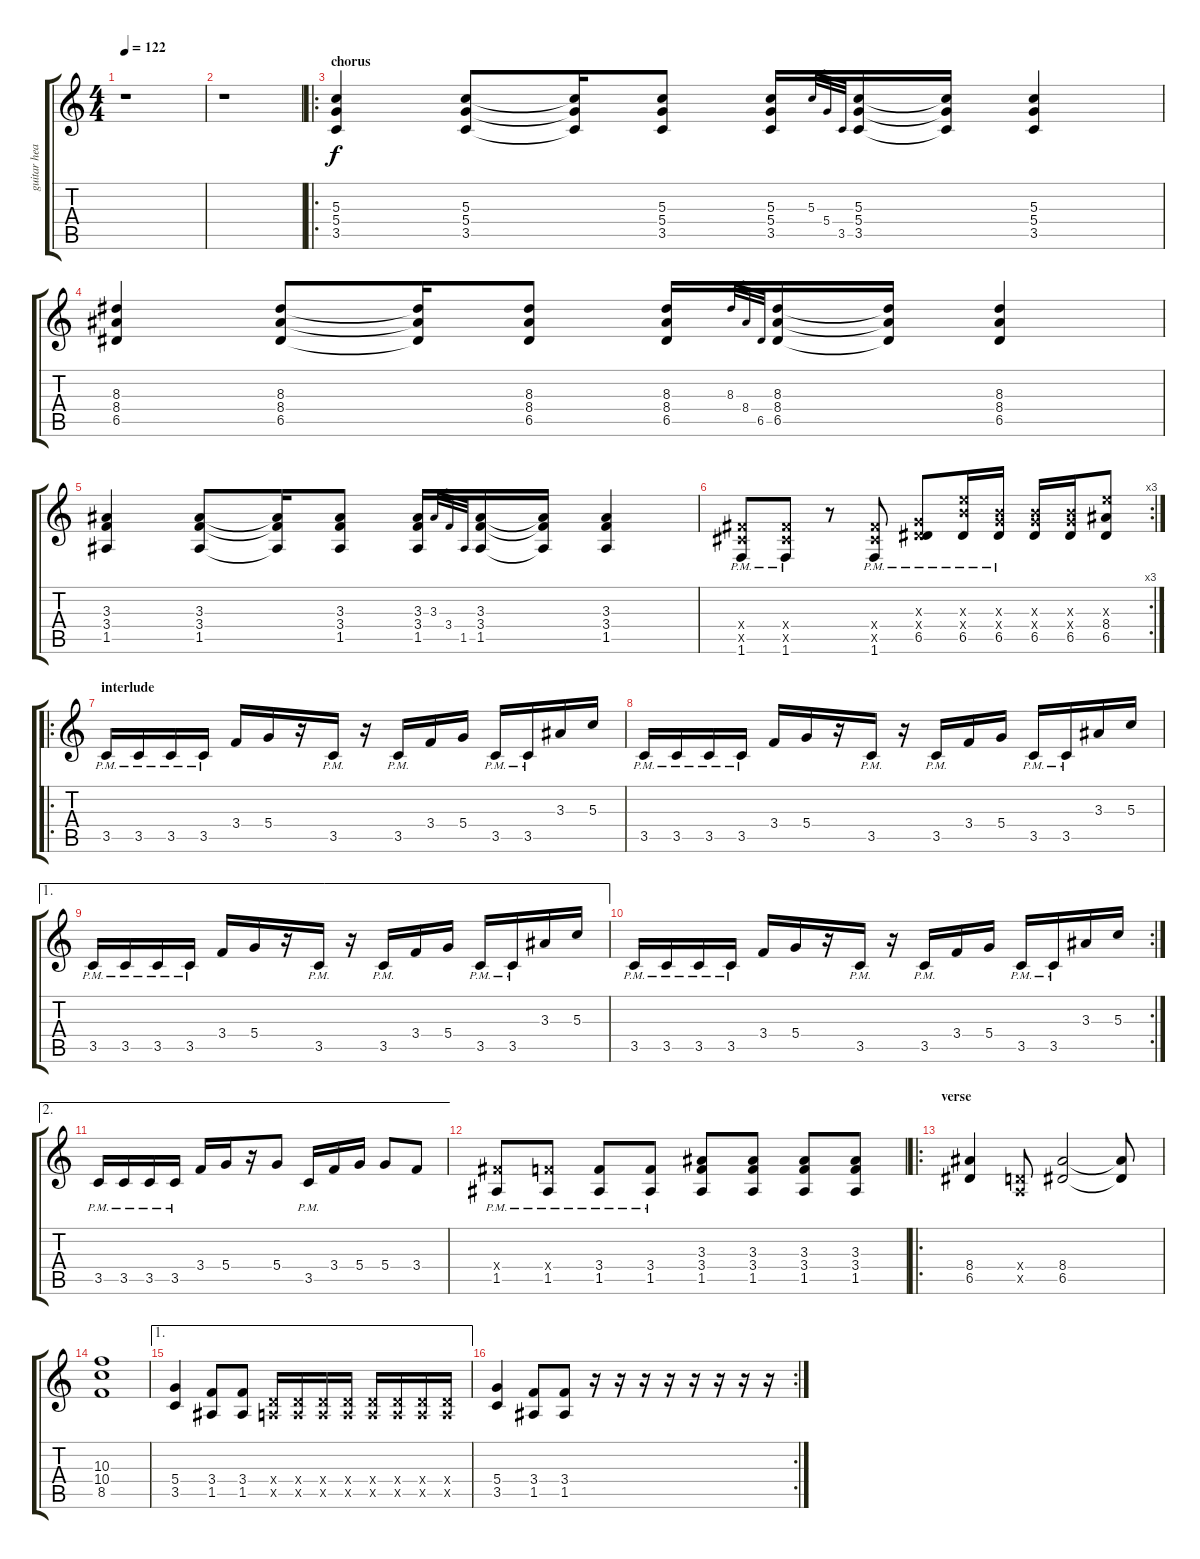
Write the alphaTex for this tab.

\track ("guitar heavy dist" "guitar hea") {instrument distortionguitar}
\staff {score tabs}
\tuning (E4 B3 G3 D3 A2 E2) {hide}
\ts (4 4)
\tempo 122
\clef g2
\ks c
r.1{dy f} |
r.1 |
\ro
\section ("" "chorus")
(5.3 5.4 3.5).4 (5.3 5.4 3.5).8 (5.3{t} 5.4{t} 3.5{t}).16 (5.3 5.4 3.5).8 (5.3 5.4 3.5).16 5.3.32{gr} 5.4.32{gr} 3.5.32{gr} (5.3 5.4 3.5).16 (5.3{t} 5.4{t} 3.5{t}).16 (5.3 5.4 3.5).4 |
(8.3 8.4 6.5).4 (8.3 8.4 6.5).8 (8.3{t} 8.4{t} 6.5{t}).16 (8.3 8.4 6.5).8 (8.3 8.4 6.5).16 8.3.32{gr} 8.4.32{gr} 6.5.32{gr} (8.3 8.4 6.5).16 (8.3{t} 8.4{t} 6.5{t}).16 (8.3 8.4 6.5).4 |
(3.3 3.4 1.5).4 (3.3 3.4 1.5).8 (3.3{t} 3.4{t} 1.5{t}).16 (3.3 3.4 1.5).8 (3.3 3.4 1.5).16 3.3.32{gr} 3.4.32{gr} 1.5.32{gr} (3.3 3.4 1.5).16 (3.3{t} 3.4{t} 1.5{t}).16 (3.3 3.4 1.5).4 |
\rc 3
(4.4{x} 4.5{x} 1.6{pm}).8 (4.4{x} 4.5{x} 1.6{pm}).8 r.8 (4.4{x} 4.5{x} 1.6{pm}).8 (0.3{x} 0.4{x} 6.5{pm}).8 (9.3{x} 9.4{x} 6.5{pm}).16 (0.3{x} 9.4{x} 6.5{pm}).16 (0.3{x} 9.4{x} 6.5).16 (0.3{x} 9.4{x} 6.5).16 (9.3{x} 8.4 6.5).8 |
\ro
\section ("" "interlude")
3.5{pm}.16 3.5{pm}.16 3.5{pm}.16 3.5{pm}.16 3.4.16 5.4.16 r.16 3.5{pm}.16 r.16 3.5{pm}.16 3.4.16 5.4.16 3.5{pm}.16 3.5{pm}.16 3.3.16 5.3.16 |
3.5{pm}.16 3.5{pm}.16 3.5{pm}.16 3.5{pm}.16 3.4.16 5.4.16 r.16 3.5{pm}.16 r.16 3.5{pm}.16 3.4.16 5.4.16 3.5{pm}.16 3.5{pm}.16 3.3.16 5.3.16 |
\ae 1
3.5{pm}.16 3.5{pm}.16 3.5{pm}.16 3.5{pm}.16 3.4.16 5.4.16 r.16 3.5{pm}.16 r.16 3.5{pm}.16 3.4.16 5.4.16 3.5{pm}.16 3.5{pm}.16 3.3.16 5.3.16 |
\rc 2
3.5{pm}.16 3.5{pm}.16 3.5{pm}.16 3.5{pm}.16 3.4.16 5.4.16 r.16 3.5{pm}.16 r.16 3.5{pm}.16 3.4.16 5.4.16 3.5{pm}.16 3.5{pm}.16 3.3.16 5.3.16 |
\ae 2
3.5{pm}.16 3.5{pm}.16 3.5{pm}.16 3.5{pm}.16 3.4.16 5.4.16 r.16 5.4.8 3.5{pm}.16 3.4.16 5.4.16 5.4.8 3.4.8 |
(4.4{x} 1.5{pm}).8 (3.4{x} 1.5{pm}).8 (3.4{pm} 1.5{pm}).8 (3.4{pm} 1.5{pm}).8 (3.3 3.4 1.5).8 (3.3 3.4 1.5).8 (3.3 3.4 1.5).8 (3.3 3.4 1.5).8 |
\ro
\section ("" "verse")
(8.4 6.5).4 (0.4{x} 0.5{x}).8 (8.4 6.5).2 (8.4{t} 6.5{t}).8 |
(10.3 10.4 8.5).1 |
\ae 1
(5.4 3.5).4 (3.4 1.5).8 (3.4 1.5).8 (0.4{x} 0.5{x}).16 (0.4{x} 0.5{x}).16 (0.4{x} 0.5{x}).16 (0.4{x} 0.5{x}).16 (0.4{x} 0.5{x}).16 (0.4{x} 0.5{x}).16 (0.4{x} 0.5{x}).16 (0.4{x} 0.5{x}).16 |
\rc 2
(5.4 3.5).4 (3.4 1.5).8 (3.4 1.5).8 r.16 r.16 r.16 r.16 r.16 r.16 r.16 r.16
